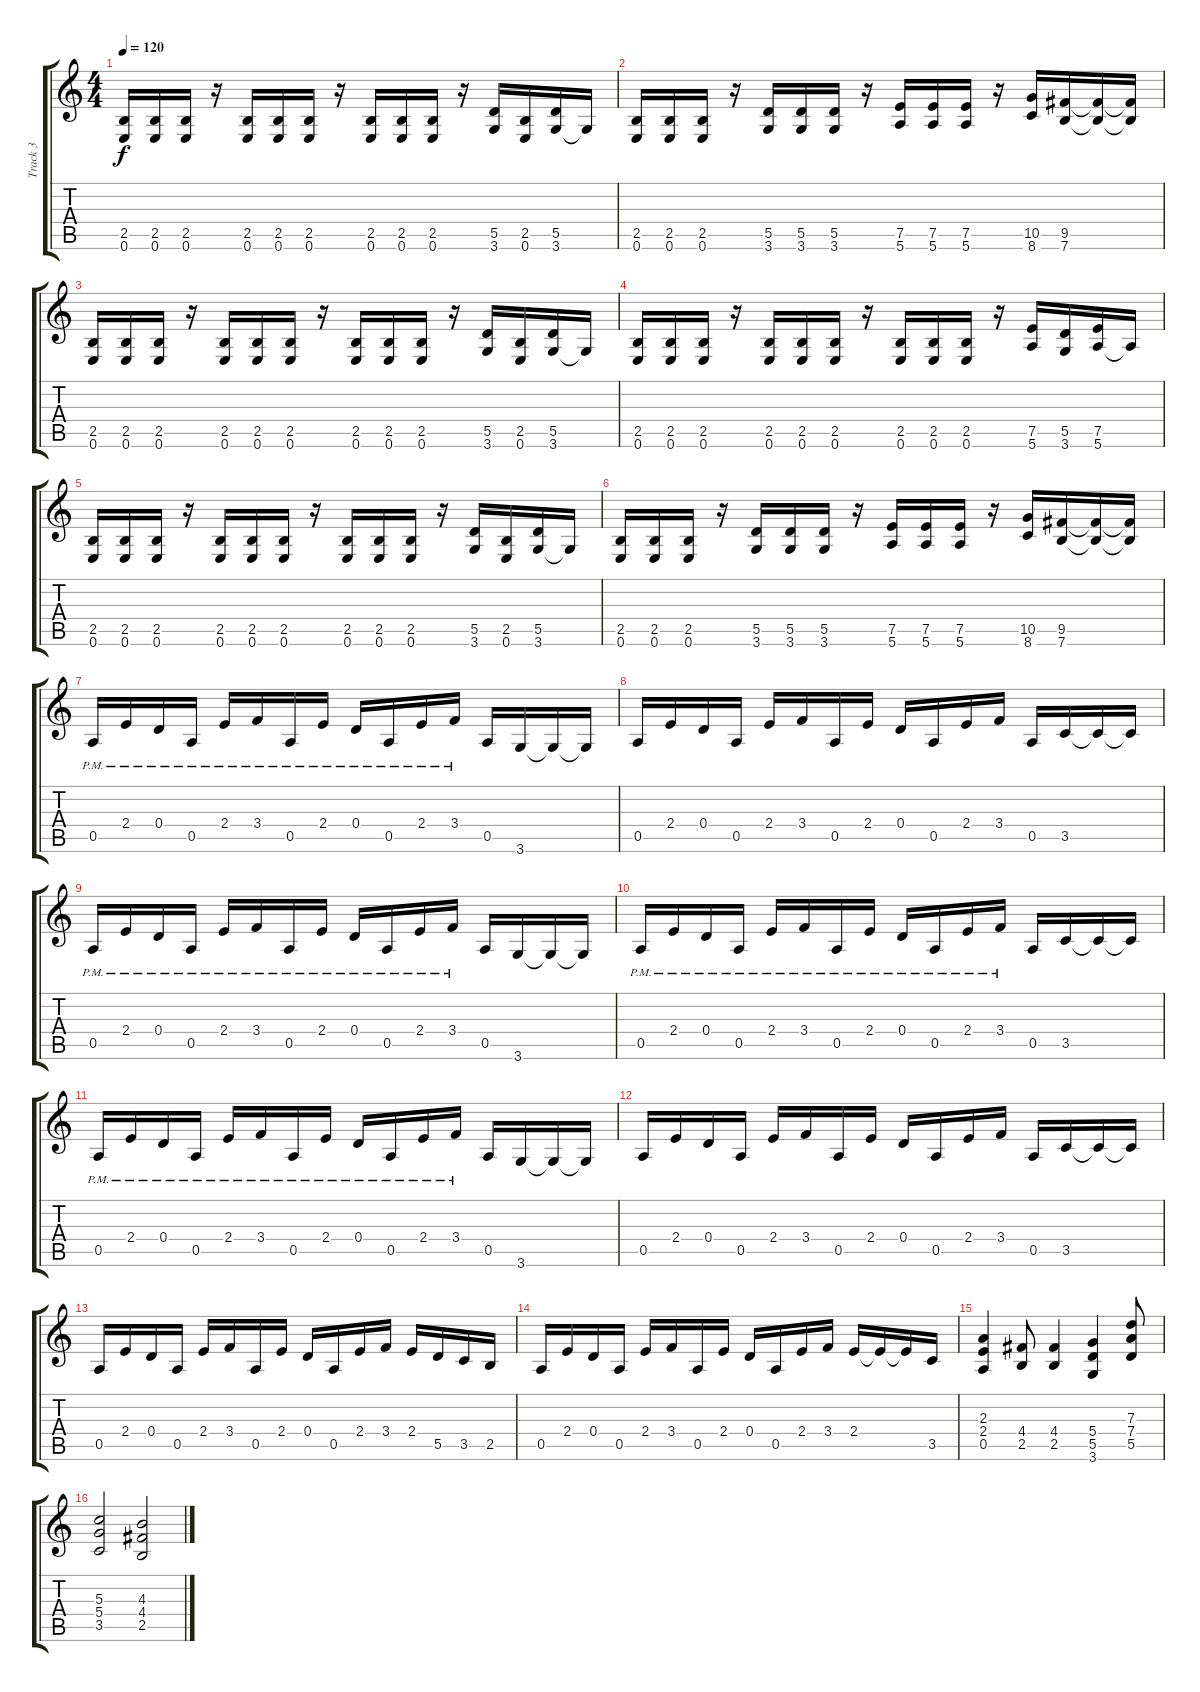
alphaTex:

\track ("Track 3" "Track 3") {instrument distortionguitar}
\staff {score tabs}
\tuning (E4 B3 G3 D3 A2 E2) {hide}
\ts (4 4)
\tempo 120
\clef g2
\ks c
(2.5 0.6).16{dy f} (2.5 0.6).16 (2.5 0.6).16 r.16 (2.5 0.6).16 (2.5 0.6).16 (2.5 0.6).16 r.16 (2.5 0.6).16 (2.5 0.6).16 (2.5 0.6).16 r.16 (5.5 3.6).16 (2.5 0.6).16 (5.5 3.6).16 3.6{t}.16 |
(2.5 0.6).16 (2.5 0.6).16 (2.5 0.6).16 r.16 (5.5 3.6).16 (5.5 3.6).16 (5.5 3.6).16 r.16 (7.5 5.6).16 (7.5 5.6).16 (7.5 5.6).16 r.16 (10.5 8.6).16 (9.5 7.6).16 (9.5{t} 7.6{t}).16 (9.5{t} 7.6{t}).16 |
(2.5 0.6).16 (2.5 0.6).16 (2.5 0.6).16 r.16 (2.5 0.6).16 (2.5 0.6).16 (2.5 0.6).16 r.16 (2.5 0.6).16 (2.5 0.6).16 (2.5 0.6).16 r.16 (5.5 3.6).16 (2.5 0.6).16 (5.5 3.6).16 3.6{t}.16 |
(2.5 0.6).16 (2.5 0.6).16 (2.5 0.6).16 r.16 (2.5 0.6).16 (2.5 0.6).16 (2.5 0.6).16 r.16 (2.5 0.6).16 (2.5 0.6).16 (2.5 0.6).16 r.16 (7.5 5.6).16 (5.5 3.6).16 (7.5 5.6).16 5.6{t}.16 |
(2.5 0.6).16 (2.5 0.6).16 (2.5 0.6).16 r.16 (2.5 0.6).16 (2.5 0.6).16 (2.5 0.6).16 r.16 (2.5 0.6).16 (2.5 0.6).16 (2.5 0.6).16 r.16 (5.5 3.6).16 (2.5 0.6).16 (5.5 3.6).16 3.6{t}.16 |
(2.5 0.6).16 (2.5 0.6).16 (2.5 0.6).16 r.16 (5.5 3.6).16 (5.5 3.6).16 (5.5 3.6).16 r.16 (7.5 5.6).16 (7.5 5.6).16 (7.5 5.6).16 r.16 (10.5 8.6).16 (9.5 7.6).16 (9.5{t} 7.6{t}).16 (9.5{t} 7.6{t}).16 |
0.5{pm}.16 2.4{pm}.16 0.4{pm}.16 0.5{pm}.16 2.4{pm}.16 3.4{pm}.16 0.5{pm}.16 2.4{pm}.16 0.4{pm}.16 0.5{pm}.16 2.4{pm}.16 3.4{pm}.16 0.5.16 3.6.16 3.6{t}.16 3.6{t}.16 |
0.5.16 2.4.16 0.4.16 0.5.16 2.4.16 3.4.16 0.5.16 2.4.16 0.4.16 0.5.16 2.4.16 3.4.16 0.5.16 3.5.16 3.5{t}.16 3.5{t}.16 |
0.5{pm}.16 2.4{pm}.16 0.4{pm}.16 0.5{pm}.16 2.4{pm}.16 3.4{pm}.16 0.5{pm}.16 2.4{pm}.16 0.4{pm}.16 0.5{pm}.16 2.4{pm}.16 3.4{pm}.16 0.5.16 3.6.16 3.6{t}.16 3.6{t}.16 |
0.5{pm}.16 2.4{pm}.16 0.4{pm}.16 0.5{pm}.16 2.4{pm}.16 3.4{pm}.16 0.5{pm}.16 2.4{pm}.16 0.4{pm}.16 0.5{pm}.16 2.4{pm}.16 3.4{pm}.16 0.5.16 3.5.16 3.5{t}.16 3.5{t}.16 |
0.5{pm}.16 2.4{pm}.16 0.4{pm}.16 0.5{pm}.16 2.4{pm}.16 3.4{pm}.16 0.5{pm}.16 2.4{pm}.16 0.4{pm}.16 0.5{pm}.16 2.4{pm}.16 3.4{pm}.16 0.5.16 3.6.16 3.6{t}.16 3.6{t}.16 |
0.5.16 2.4.16 0.4.16 0.5.16 2.4.16 3.4.16 0.5.16 2.4.16 0.4.16 0.5.16 2.4.16 3.4.16 0.5.16 3.5.16 3.5{t}.16 3.5{t}.16 |
0.5.16 2.4.16 0.4.16 0.5.16 2.4.16 3.4.16 0.5.16 2.4.16 0.4.16 0.5.16 2.4.16 3.4.16 2.4.16 5.5.16 3.5.16 2.5.16 |
0.5.16 2.4.16 0.4.16 0.5.16 2.4.16 3.4.16 0.5.16 2.4.16 0.4.16 0.5.16 2.4.16 3.4.16 2.4.16 2.4{t}.16 2.4{t}.16 3.5.16 |
(2.3 2.4 0.5).4 (4.4 2.5).8 (4.4 2.5).4 (5.4 5.5 3.6).4 (7.3 7.4 5.5).8 |
(5.3 5.4 3.5).2 (4.3 4.4 2.5).2
